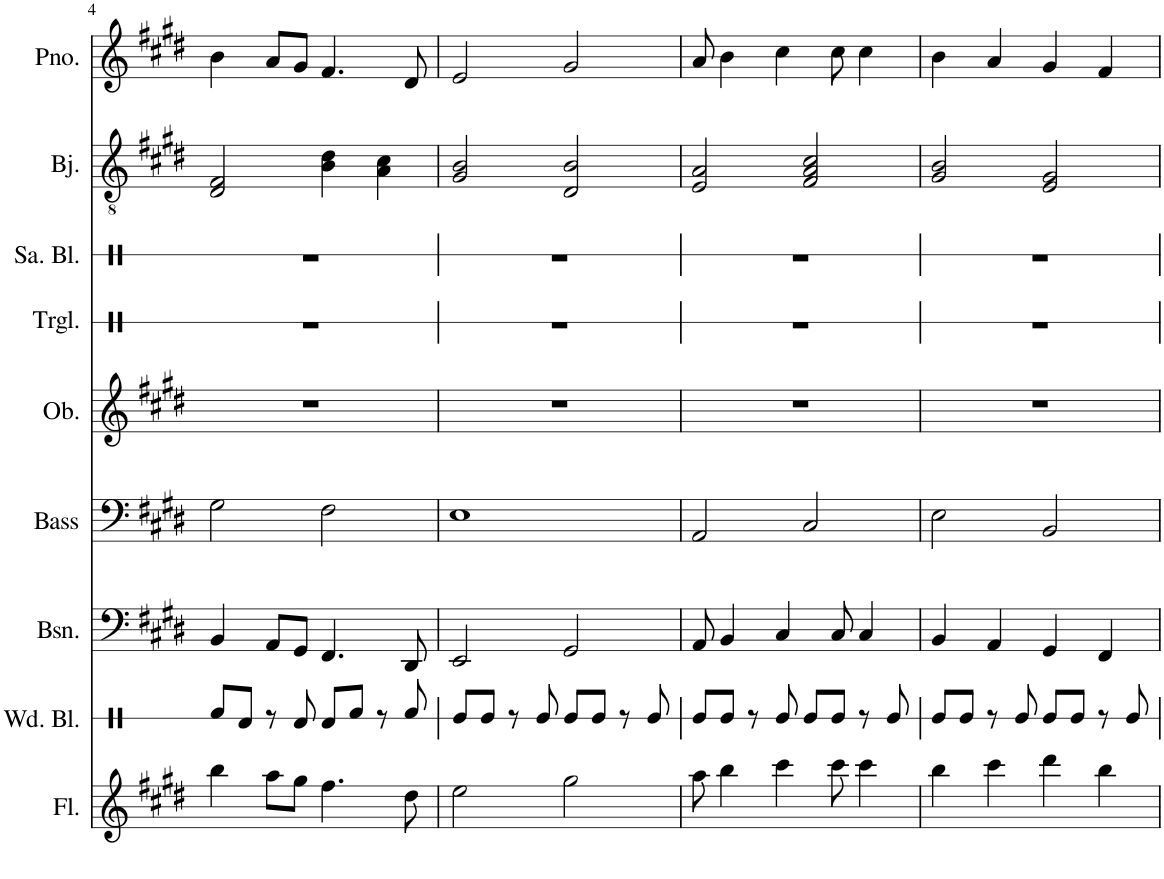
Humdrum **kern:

**kern	**kern	**kern	**kern	**kern	**kern	**kern	**kern	**kern
*part9	*part8	*part7	*part6	*part5	*part4	*part3	*part2	*part1
*staff9	*staff8	*staff7	*staff6	*staff5	*staff4	*staff3	*staff2	*staff1
*I"Flute	*I"Wood Blocks	*I"Bassoon	*I"Acoustic Bass	*I"Oboe	*I"Triangle	*I"Sandpaper Blocks	*I"Banjo	*I"Piano
*I'Fl.	*I'Wd. Bl.	*I'Bsn.	*I'Bass	*I'Ob.	*I'Trgl.	*I'Sa. Bl.	*I'Bj.	*I'Pno.
!!LO:PB:g=z
*clefG2	*clefX	*clefF4	*clefF4	*clefG2	*clefX	*clefX	*clefGv2	*clefG2
*	*	*	*Trd7c12	*	*	*	*Trd7c12	*
*k[f#c#g#d#]	*k[]	*k[f#c#g#d#]	*k[f#c#g#d#]	*k[f#c#g#d#]	*k[]	*k[]	*k[f#c#g#d#]	*k[f#c#g#d#]
*M4/4	*M4/4	*M4/4	*M4/4	*M4/4	*M4/4	*M4/4	*M4/4	*M4/4
=4	=4	=4	=4	=4	=4	=4	=4	=4
4bb\	8Rf/L	4BB/	2G#\	1r	1r	1r	2D#/ 2F#/	4b\
.	8Rd/J	.	.	.	.	.	.	.
8aa\L	8r	8AA/L	.	.	.	.	.	8a/L
8gg#\J	8Rd/	8GG#/J	.	.	.	.	.	8g#/J
4.ff#\	8Rd/L	4.FF#/	2F#\	.	.	.	4B\ 4d#\	4.f#/
.	8Rf/J	.	.	.	.	.	.	.
.	8r	.	.	.	.	.	4A\ 4c#\	.
8dd#\	8Rf/	8DD#/	.	.	.	.	.	8d#/
=5	=5	=5	=5	=5	=5	=5	=5	=5
2ee\	8Re/L	2EE/	1E	1r	1r	1r	2G#/ 2B/	2e/
.	8Re/J	.	.	.	.	.	.	.
.	8r	.	.	.	.	.	.	.
.	8Re/	.	.	.	.	.	.	.
2gg#\	8Re/L	2GG#/	.	.	.	.	2D#/ 2B/	2g#/
.	8Re/J	.	.	.	.	.	.	.
.	8r	.	.	.	.	.	.	.
.	8Re/	.	.	.	.	.	.	.
=6	=6	=6	=6	=6	=6	=6	=6	=6
8aa\	8Re/L	8AA/	2AA/	1r	1r	1r	2E/ 2A/	8a/
4bb\	8Re/J	4BB/	.	.	.	.	.	4b\
.	8r	.	.	.	.	.	.	.
4ccc#\	8Re/	4C#/	.	.	.	.	.	4cc#\
.	8Re/L	.	2C#/	.	.	.	2F#/ 2A/ 2c#/	.
8ccc#\	8Re/J	8C#/	.	.	.	.	.	8cc#\
4ccc#\	8r	4C#/	.	.	.	.	.	4cc#\
.	8Re/	.	.	.	.	.	.	.
=7	=7	=7	=7	=7	=7	=7	=7	=7
4bb\	8Re/L	4BB/	2E\	1r	1r	1r	2G#/ 2B/	4b\
.	8Re/J	.	.	.	.	.	.	.
4ccc#\	8r	4AA/	.	.	.	.	.	4a/
.	8Re/	.	.	.	.	.	.	.
4ddd#\	8Re/L	4GG#/	2BB/	.	.	.	2E/ 2G#/	4g#/
.	8Re/J	.	.	.	.	.	.	.
4bb\	8r	4FF#/	.	.	.	.	.	4f#/
.	8Re/	.	.	.	.	.	.	.
=	=	=	=	=	=	=	=	=
*-	*-	*-	*-	*-	*-	*-	*-	*-
